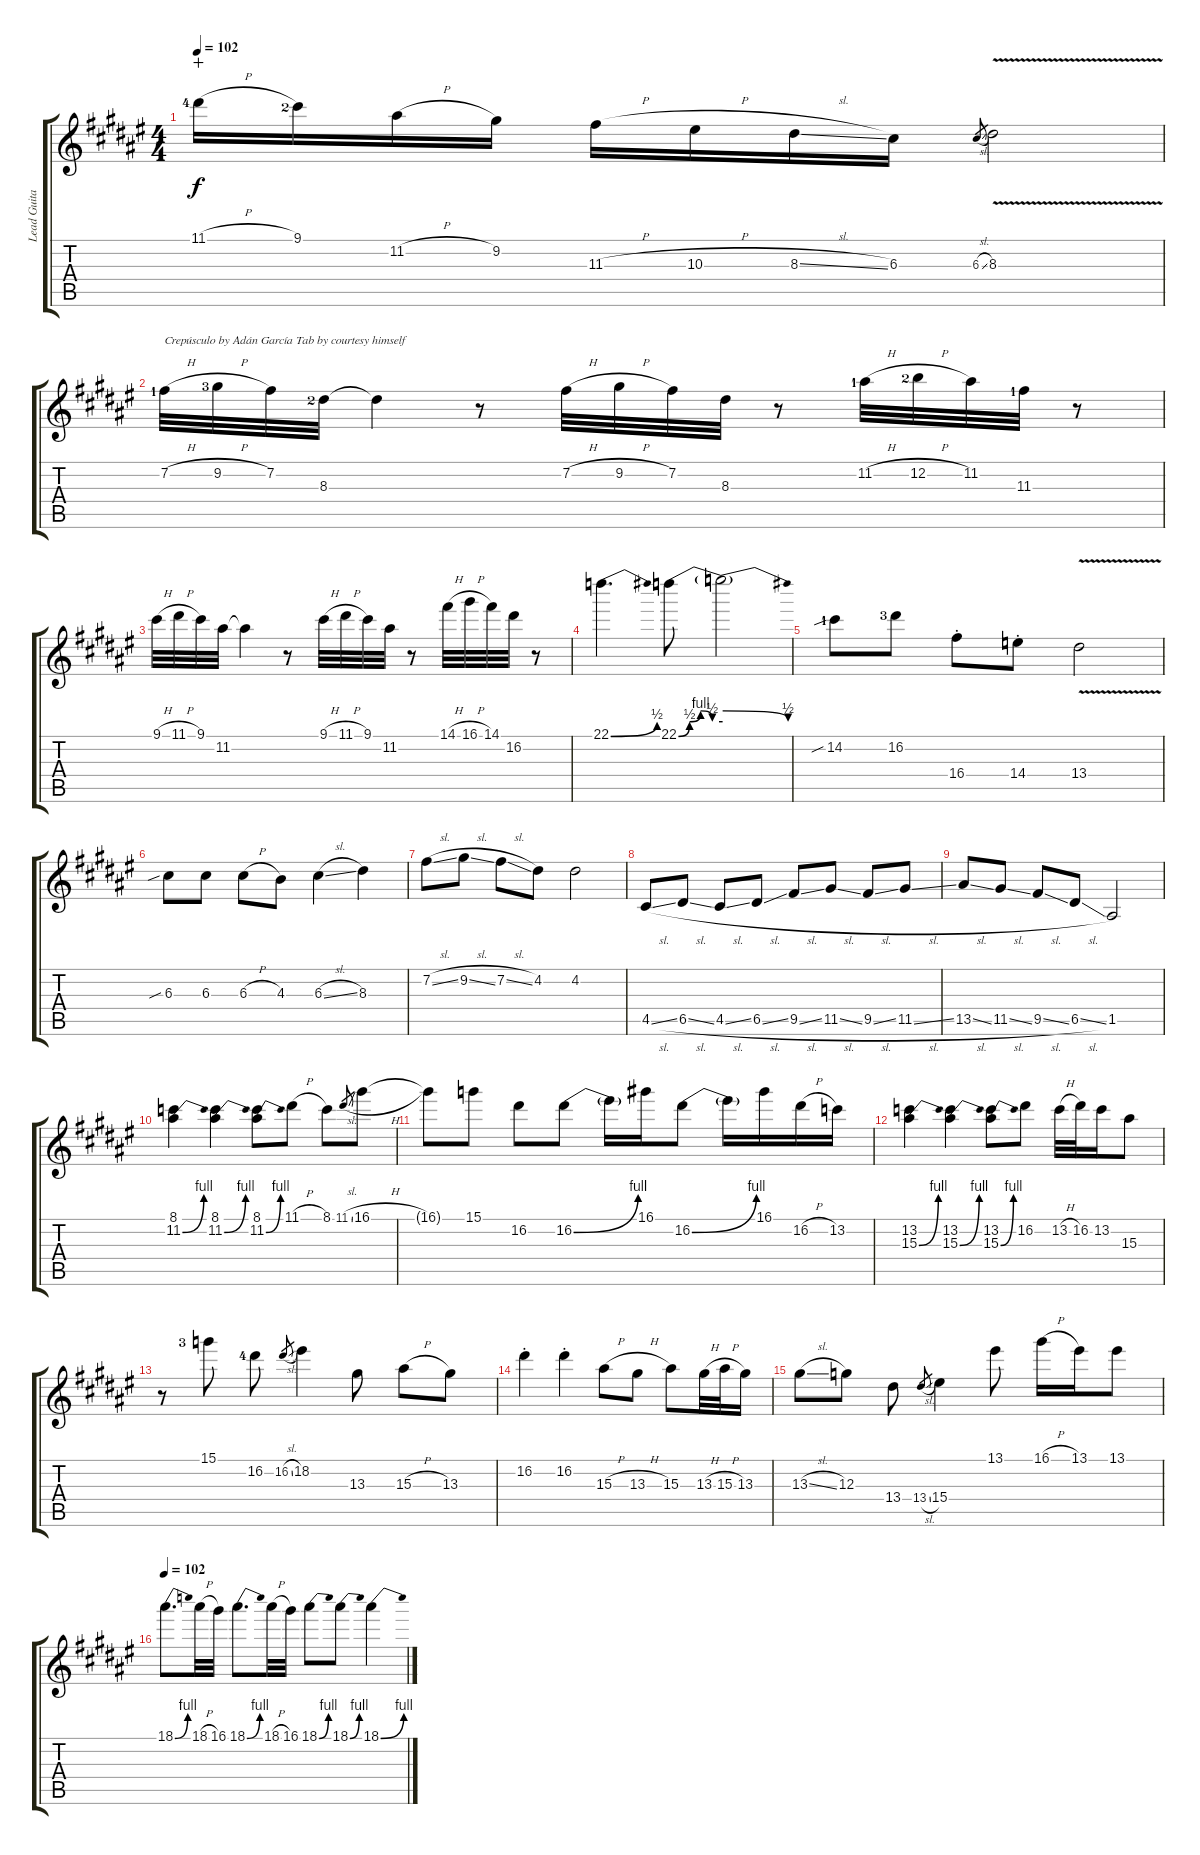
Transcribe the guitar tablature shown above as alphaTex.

\track ("Lead Guitar" "Lead Guita") {instrument overdrivenguitar}
\staff {score tabs}
\tuning (E4 B3 G3 D3 A2 E2) {hide}
\ts (4 4)
\tempo 102
\clef g2
\ks f#
11.1{h lf 5}.16{dy f wahc} 9.1{lf 3}.16 11.2{h}.16 9.2.16 11.3{h}.16 10.3{h}.16 8.3{sl}.16 6.3.16 6.3{sl}.8{gr} 8.3{v}.2 |
7.2{h lf 2}.32{txt "Crepúsculo by Adán García Tab by courtesy himself"} 9.2{h lf 4}.32 7.2.32 8.3{lf 3}.32 8.3{t}.4 r.8 7.2{h}.32 9.2{h}.32 7.2.32 8.3.32 r.8 11.2{h lf 2}.32 12.2{h lf 3}.32 11.2.32 11.3{lf 2}.32 r.8 |
9.1{h}.32 11.1{h}.32 9.1.32 11.2.32 11.2{t}.4 r.8 9.1{h}.32 11.1{h}.32 9.1.32 11.2.32 r.8 14.1{h}.32 16.1{h}.32 14.1.32 16.2.32 r.8 |
22.1{be (bend 0 0 60 2)}.4{d} 22.1{be (custom 0 0 15 2 30 4 46 2 60 2)}.8 22.1{be (release 0 4 60 2) t}.2 |
14.2{sib lf 2}.8 16.2{lf 4}.8 16.4{st}.8 14.4{st}.8 13.4{v}.2 |
6.3{sib}.8 6.3.8 6.3{h}.8 4.3.8 6.3{sl}.4 8.3.4 |
7.2{sl}.8 9.2{sl}.8 7.2{sl}.8 4.2.8 4.2.2 |
4.5{sl}.8 6.5{sl}.8 4.5{sl}.8 6.5{sl}.8 9.5{sl}.8 11.5{sl}.8 9.5{sl}.8 11.5{sl}.8 |
13.5{sl}.8{txt ""} 11.5{sl}.8 9.5{sl}.8 6.5{sl}.8 1.5.2 |
(8.1 11.2{be (bend 0 0 60 4)}).4 (8.1 11.2{be (bend 0 0 60 4)}).4 (8.1 11.2{be (bend 0 0 60 4)}).8 11.1{h}.8 8.1.8 11.1{sl}.8{gr} 16.1{h}.8 |
16.1{t}.8 15.1.8 16.2.8 16.2{be (bend 0 0 60 4)}.8 16.2{t}.16 16.1.16 16.2{be (bend 0 0 60 4)}.8 16.2{t}.16 16.1.16 16.2{h}.16 13.2.16 |
(13.2 15.3{be (bend 0 0 60 4)}).4 (13.2 15.3{be (bend 0 0 60 4)}).4 (13.2 15.3{be (bend 0 0 60 4)}).8 16.2.8 13.2{h}.32 16.2.32 13.2.16 15.3.8 |
r.8 15.1{lf 4}.8 16.2{lf 5}.8 16.2{sl}.8{gr} 18.2.4 13.3.8 15.3{h}.8 13.3.8 |
16.2{st}.4{txt ""} 16.2{st}.4 15.3{h}.8 13.3{h}.8 15.3.8 13.3{h}.32 15.3{h}.32 13.3.16 |
13.3{sl}.8 12.3.8 13.4.8 13.4{sl}.8{gr} 15.4.4 13.1.8 16.1{h}.16 13.1.16 13.1.8 |
\tempo 102
18.1{be (bend 0 0 60 4)}.8{d} 18.1{h}.32 16.1.32 18.1{be (bend 0 0 60 4)}.8{d} 18.1{h}.32 16.1.32 18.1{be (bend 0 0 60 4)}.8 18.1{be (bend 0 0 60 4)}.8 18.1{be (bend 0 0 60 4)}.4
